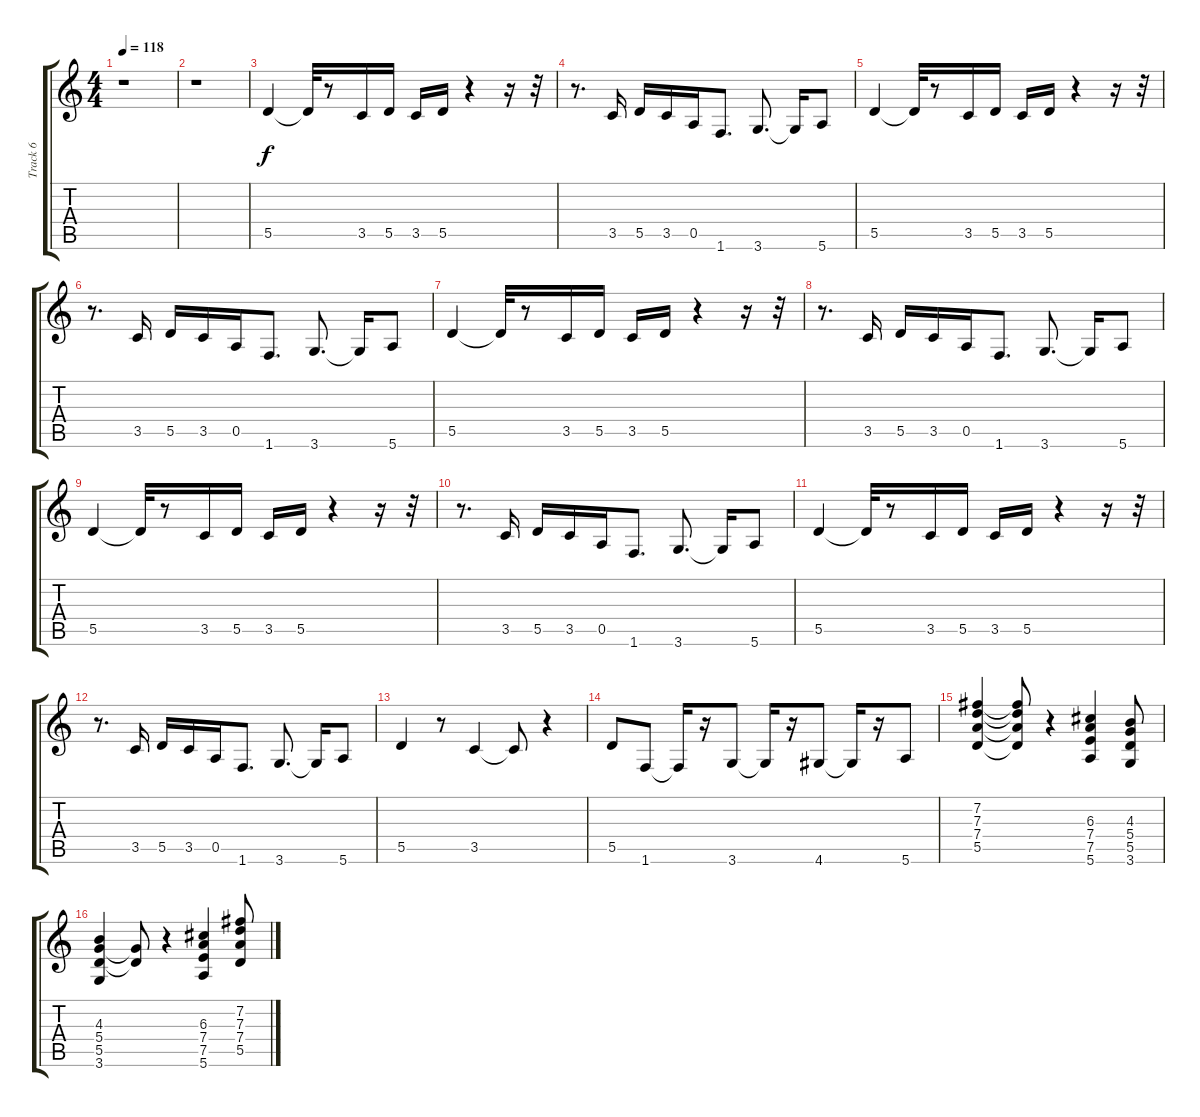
\track ("Track 6" "Track 6") {instrument distortionguitar}
\staff {score tabs}
\tuning (E4 B3 G3 D3 A2 E2) {hide}
\ts (4 4)
\tempo 118
\clef g2
\ks c
r.1{dy f instrument distortionguitar} |
r.1 |
5.5.4 5.5{t}.32 r.8 3.5.16 5.5.16 3.5.16 5.5.16 r.4 r.16 r.32 |
r.8{d} 3.5.16 5.5.16 3.5.16 0.5.16 1.6.8{d} 3.6.8{d} 3.6{t}.16 5.6.8 |
5.5.4 5.5{t}.32 r.8 3.5.16 5.5.16 3.5.16 5.5.16 r.4 r.16 r.32 |
r.8{d} 3.5.16 5.5.16 3.5.16 0.5.16 1.6.8{d} 3.6.8{d} 3.6{t}.16 5.6.8 |
5.5.4 5.5{t}.32 r.8 3.5.16 5.5.16 3.5.16 5.5.16 r.4 r.16 r.32 |
r.8{d} 3.5.16 5.5.16 3.5.16 0.5.16 1.6.8{d} 3.6.8{d} 3.6{t}.16 5.6.8 |
5.5.4 5.5{t}.32 r.8 3.5.16 5.5.16 3.5.16 5.5.16 r.4 r.16 r.32 |
r.8{d} 3.5.16 5.5.16 3.5.16 0.5.16 1.6.8{d} 3.6.8{d} 3.6{t}.16 5.6.8 |
5.5.4 5.5{t}.32 r.8 3.5.16 5.5.16 3.5.16 5.5.16 r.4 r.16 r.32 |
r.8{d} 3.5.16 5.5.16 3.5.16 0.5.16 1.6.8{d} 3.6.8{d} 3.6{t}.16 5.6.8 |
5.5.4 r.8 3.5.4 3.5{t}.8 r.4 |
5.5.8 1.6.8 1.6{t}.16 r.16 3.6.8 3.6{t}.16 r.16 4.6.8 4.6{t}.16 r.16 5.6.8 |
(7.2 7.3 7.4 5.5).4 (7.2{t} 7.3{t} 7.4{t} 5.5{t}).8 r.4 (6.3 7.4 7.5 5.6).4 (4.3 5.4 5.5 3.6).8 |
(4.3 5.4 5.5 3.6).4 (5.4{t} 5.5{t}).8 r.4 (6.3 7.4 7.5 5.6).4 (7.2 7.3 7.4 5.5).8
